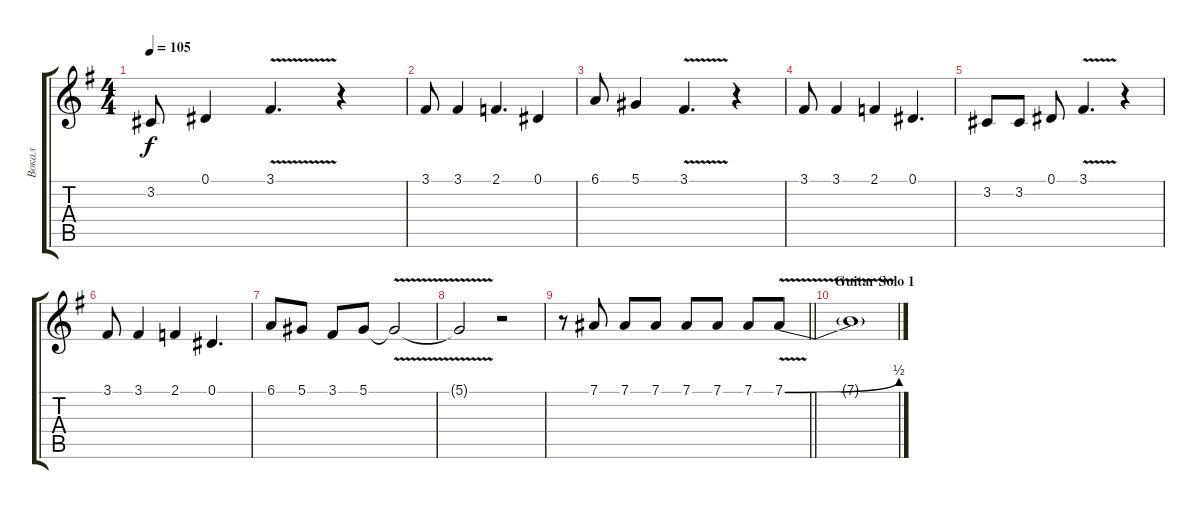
\track ("Вокал" "Вокал") {instrument trumpet}
\staff {score tabs}
\tuning (Eb4 Bb3 Gb3 Db3 Ab2 Eb2) {hide}
\ts (4 4)
\tempo 105
\clef g2
\ks eminor
3.2.8{dy f} 0.1.4 3.1{v}.4{d} r.4 |
3.1.8 3.1.4 2.1.4{d} 0.1.4 |
6.1.8 5.1.4 3.1{v}.4{d} r.4 |
3.1.8 3.1.4 2.1.4 0.1.4{d} |
3.2.8 3.2.8 0.1.8 3.1{v}.4{d} r.4 |
3.1.8 3.1.4 2.1.4 0.1.4{d} |
6.1.8 5.1.8 3.1.8 5.1.8 5.1{v t}.2 |
5.1{t}.2 r.2 |
\barLineRight lightlight
r.8 7.1.8 7.1.8 7.1.8 7.1.8 7.1.8 7.1.8 7.1{be (bend 0 0 60 2) v}.8 |
\section ("" "Guitar Solo 1")
7.1{t}.1
